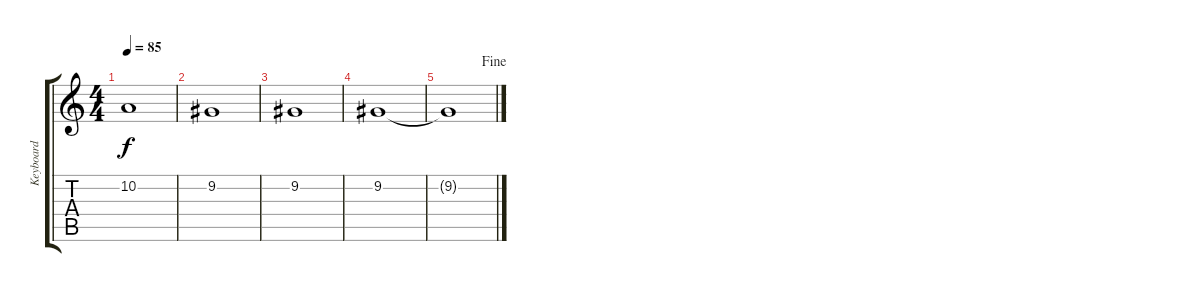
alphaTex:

\track ("Keyboard" "Keyboard") {instrument stringensemble2}
\staff {score tabs}
\tuning (E4 B3 G3 D3 A2 E2) {hide}
\ts (4 4)
\tempo 85
\clef g2
\ks c
10.2.1{dy f} |
9.2.1 |
9.2.1 |
9.2.1 |
\jump fine
9.2{t}.1
